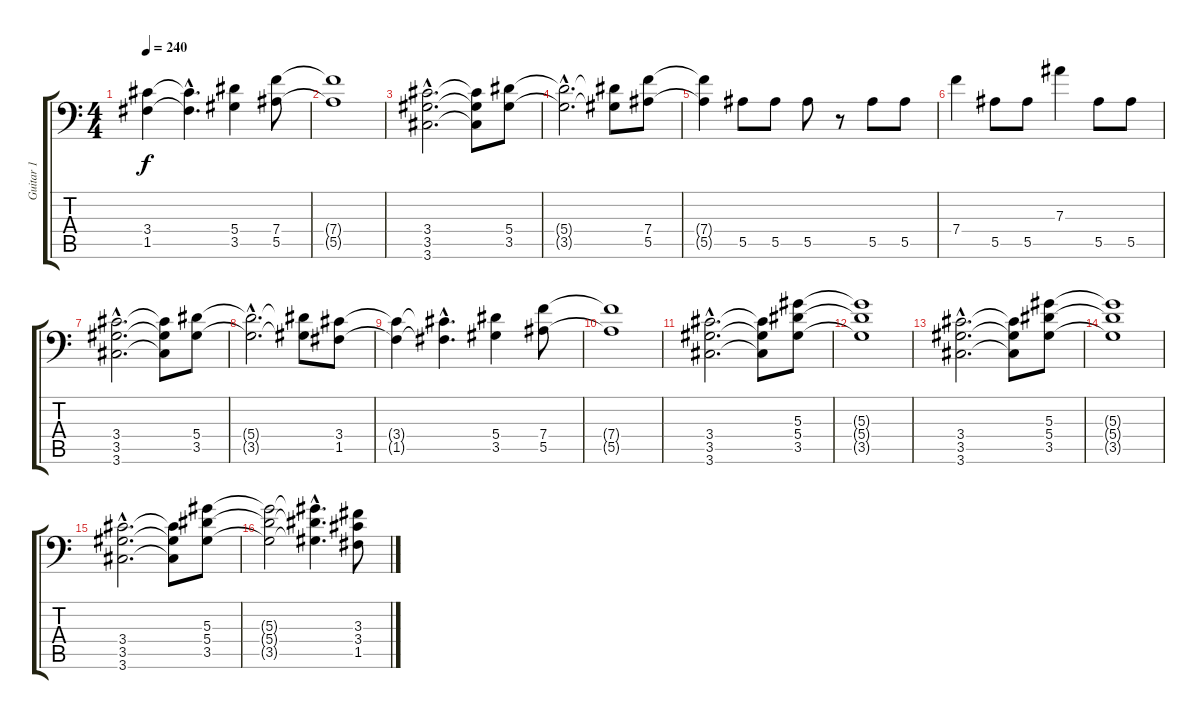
\track ("Guitar 1" "Guitar 1") {instrument distortionguitar}
\staff {score tabs}
\tuning (C4 G3 Eb3 Bb2 F2 Bb1) {hide}
\ts (4 4)
\tempo 240
\clef f4
\ks c
(3.4{t} 1.5{t}).4{dy f} (3.4{hac t} 1.5{hac t}).4{d} (5.4 3.5).4 (7.4 5.5).8 |
(7.4{t} 5.5{t}).1 |
(3.4{hac} 3.5{hac} 3.6{hac}).2{d} (3.4{t} 3.5{t} 3.6{t}).8 (5.4 3.5).8 |
(5.4{hac t} 3.5{hac t}).2{d} (5.4{t} 3.5{t}).8 (7.4 5.5).8 |
(7.4{t} 5.5{t}).4 5.5.8 5.5.8 5.5.8 r.8 5.5.8 5.5.8 |
7.4.4 5.5.8 5.5.8 7.3.4 5.5.8 5.5.8 |
(3.4{hac} 3.5{hac} 3.6{hac}).2{d} (3.4{t} 3.5{t} 3.6{t}).8 (5.4 3.5).8 |
(5.4{hac t} 3.5{hac t}).2{d} (5.4{t} 3.5{t}).8 (3.4 1.5).8 |
(3.4{t} 1.5{t}).4 (3.4{hac t} 1.5{hac t}).4{d} (5.4 3.5).4 (7.4 5.5).8 |
(7.4{t} 5.5{t}).1 |
(3.4{hac} 3.5{hac} 3.6{hac}).2{d} (3.4{t} 3.5{t} 3.6{t}).8 (5.3 5.4 3.5).8 |
(5.3{t} 5.4{t} 3.5{t}).1 |
(3.4{hac} 3.5{hac} 3.6{hac}).2{d} (3.4{t} 3.5{t} 3.6{t}).8 (5.3 5.4 3.5).8 |
(5.3{t} 5.4{t} 3.5{t}).1 |
(3.4{hac} 3.5{hac} 3.6{hac}).2{d} (3.4{t} 3.5{t} 3.6{t}).8 (5.3 5.4 3.5).8 |
(5.3{t} 5.4{t} 3.5{t}).2 (5.3{hac t} 5.4{hac t} 3.5{hac t}).4{d} (3.3 3.4 1.5).8
